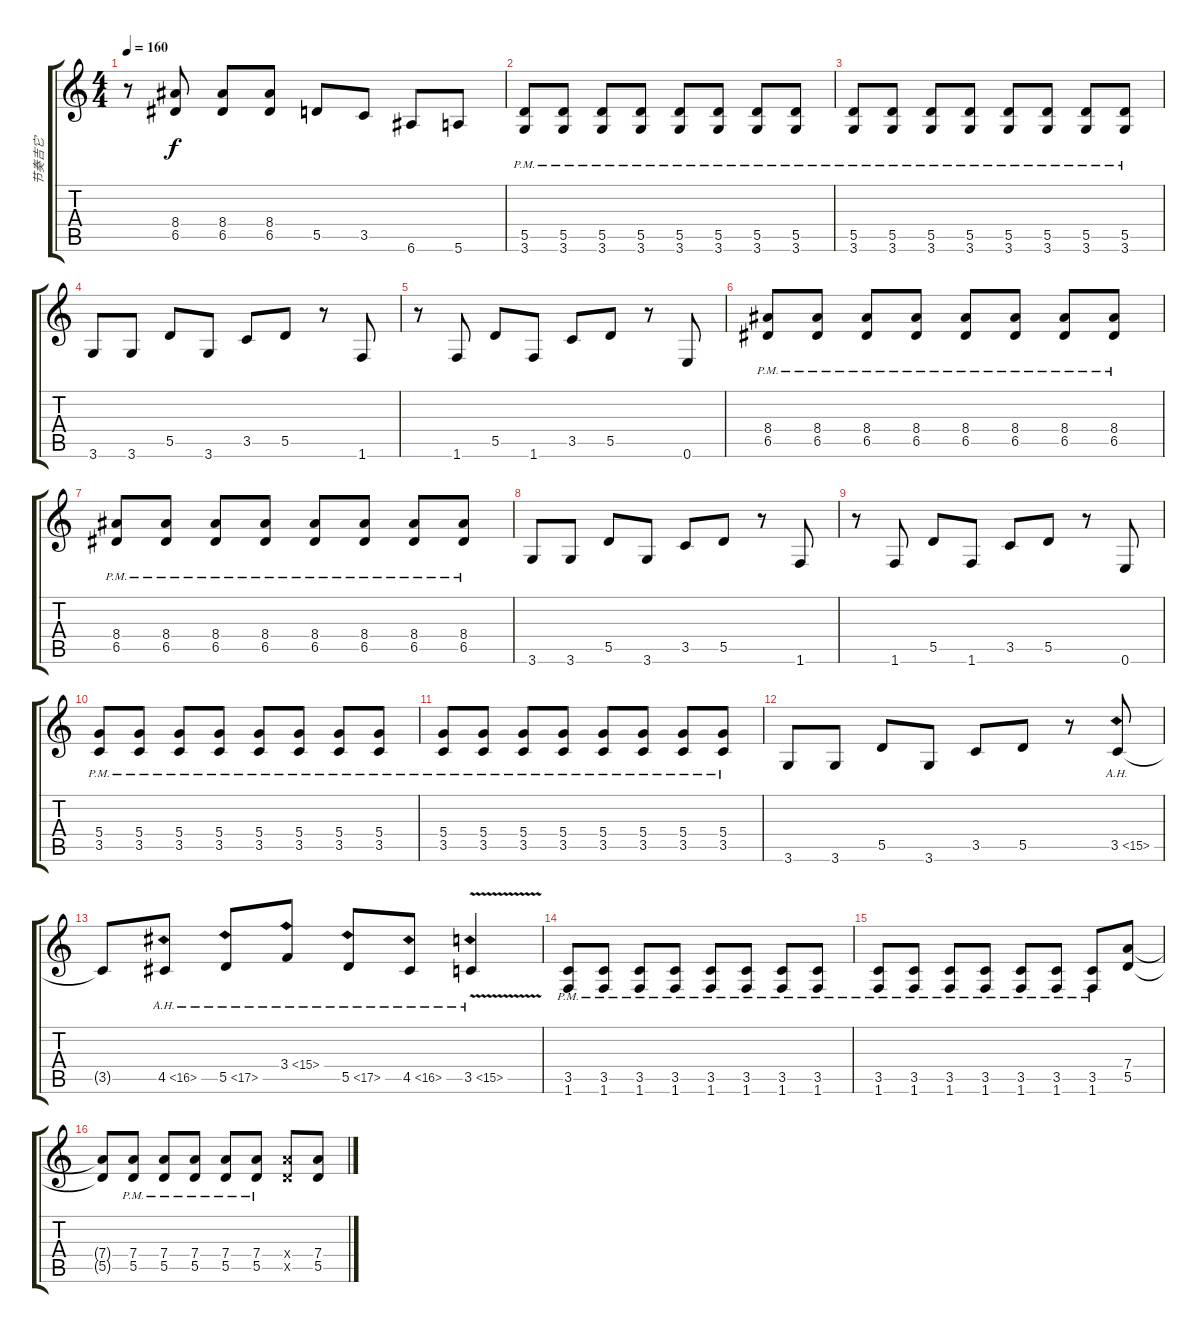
\track ("节奏吉它" "节奏吉它") {instrument overdrivenguitar}
\staff {score tabs}
\tuning (E4 B3 G3 D3 A2 E2) {hide}
\ts (4 4)
\tempo 160
\clef g2
\ks c
r.8{dy f} (8.4 6.5).8 (8.4 6.5).8 (8.4 6.5).8 5.5.8 3.5.8 6.6.8 5.6.8 |
(5.5{pm} 3.6{pm}).8 (5.5{pm} 3.6{pm}).8 (5.5{pm} 3.6{pm}).8 (5.5{pm} 3.6{pm}).8 (5.5{pm} 3.6{pm}).8 (5.5{pm} 3.6{pm}).8 (5.5{pm} 3.6{pm}).8 (5.5{pm} 3.6{pm}).8 |
(5.5{pm} 3.6{pm}).8 (5.5{pm} 3.6{pm}).8 (5.5{pm} 3.6{pm}).8 (5.5{pm} 3.6{pm}).8 (5.5{pm} 3.6{pm}).8 (5.5{pm} 3.6{pm}).8 (5.5{pm} 3.6{pm}).8 (5.5{pm} 3.6{pm}).8 |
3.6.8 3.6.8 5.5.8 3.6.8 3.5.8 5.5.8 r.8 1.6.8 |
r.8 1.6.8 5.5.8 1.6.8 3.5.8 5.5.8 r.8 0.6.8 |
(8.4{pm} 6.5{pm}).8 (8.4{pm} 6.5{pm}).8 (8.4{pm} 6.5{pm}).8 (8.4{pm} 6.5{pm}).8 (8.4{pm} 6.5).8 (8.4{pm} 6.5{pm}).8 (8.4{pm} 6.5{pm}).8 (8.4{pm} 6.5{pm}).8 |
(8.4{pm} 6.5{pm}).8 (8.4{pm} 6.5{pm}).8 (8.4{pm} 6.5{pm}).8 (8.4{pm} 6.5{pm}).8 (8.4{pm} 6.5).8 (8.4{pm} 6.5{pm}).8 (8.4{pm} 6.5{pm}).8 (8.4{pm} 6.5{pm}).8 |
3.6.8 3.6.8 5.5.8 3.6.8 3.5.8 5.5.8 r.8 1.6.8 |
r.8 1.6.8 5.5.8 1.6.8 3.5.8 5.5.8 r.8 0.6.8 |
(5.4{pm} 3.5).8 (5.4{pm} 3.5{pm}).8 (5.4{pm} 3.5{pm}).8 (5.4{pm} 3.5{pm}).8 (5.4{pm} 3.5{pm}).8 (5.4{pm} 3.5{pm}).8 (5.4{pm} 3.5{pm}).8 (5.4{pm} 3.5{pm}).8 |
(5.4{pm} 3.5{pm}).8 (5.4{pm} 3.5{pm}).8 (5.4{pm} 3.5{pm}).8 (5.4{pm} 3.5{pm}).8 (5.4{pm} 3.5{pm}).8 (5.4{pm} 3.5{pm}).8 (5.4{pm} 3.5{pm}).8 (5.4{pm} 3.5{pm}).8 |
3.6.8 3.6.8 5.5.8 3.6.8 3.5.8 5.5.8 r.8 3.5{ah 12}.8 |
3.5{t}.8 4.5{ah 12}.8 5.5{ah 12}.8 3.4{ah 12}.8 5.5{ah 12}.8 4.5{ah 12}.8 3.5{ah 12 v}.4 |
(3.5{pm} 1.6{pm}).8 (3.5{pm} 1.6{pm}).8 (3.5{pm} 1.6{pm}).8 (3.5{pm} 1.6{pm}).8 (3.5{pm} 1.6{pm}).8 (3.5{pm} 1.6{pm}).8 (3.5{pm} 1.6{pm}).8 (3.5{pm} 1.6{pm}).8 |
(3.5{pm} 1.6{pm}).8 (3.5{pm} 1.6{pm}).8 (3.5{pm} 1.6{pm}).8 (3.5{pm} 1.6{pm}).8 (3.5{pm} 1.6{pm}).8 (3.5{pm} 1.6{pm}).8 (3.5{pm} 1.6{pm}).8 (7.4 5.5).8 |
(7.4{t} 5.5{t}).8 (7.4{pm} 5.5{pm}).8 (7.4{pm} 5.5{pm}).8 (7.4{pm} 5.5{pm}).8 (7.4{pm} 5.5{pm}).8 (7.4{pm} 5.5{pm}).8 (7.4{x} 5.5{x}).8 (7.4 5.5).8
